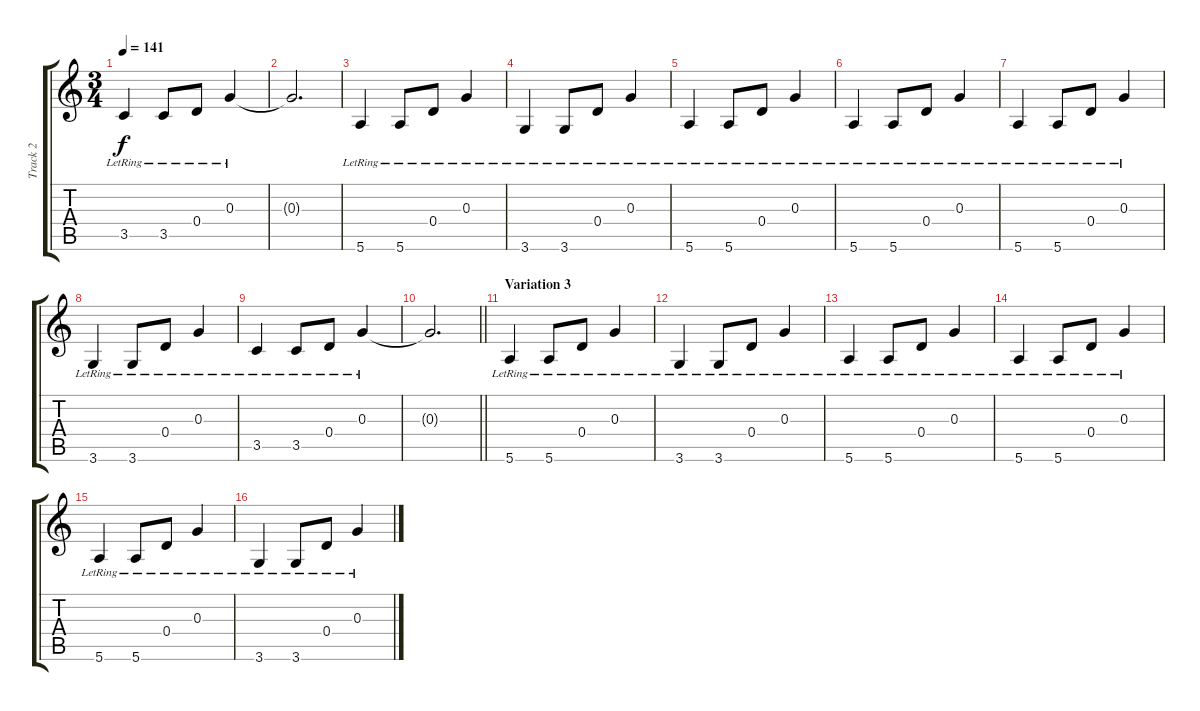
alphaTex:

\track ("Track 2" "Track 2") {instrument electricguitarjazz}
\staff {score tabs}
\tuning (E4 B3 G3 D3 A2 E2) {hide}
\ts (3 4)
\tempo 141
\clef g2
\ks c
3.5{lr}.4{dy f} 3.5{lr}.8 0.4{lr}.8 0.3{lr}.4 |
0.3{t}.2{d} |
5.6{lr}.4 5.6{lr}.8 0.4{lr}.8 0.3{lr}.4 |
3.6{lr}.4 3.6{lr}.8 0.4{lr}.8 0.3{lr}.4 |
5.6{lr}.4 5.6{lr}.8 0.4{lr}.8 0.3{lr}.4 |
5.6{lr}.4 5.6{lr}.8 0.4{lr}.8 0.3{lr}.4 |
5.6{lr}.4 5.6{lr}.8 0.4{lr}.8 0.3{lr}.4 |
3.6{lr}.4 3.6{lr}.8 0.4{lr}.8 0.3{lr}.4 |
3.5{lr}.4 3.5{lr}.8 0.4{lr}.8 0.3{lr}.4 |
\barLineRight lightlight
0.3{t}.2{d} |
\section ("" "Variation 3")
5.6{lr}.4 5.6{lr}.8 0.4{lr}.8 0.3{lr}.4 |
3.6{lr}.4 3.6{lr}.8 0.4{lr}.8 0.3{lr}.4 |
5.6{lr}.4 5.6{lr}.8 0.4{lr}.8 0.3{lr}.4 |
5.6{lr}.4 5.6{lr}.8 0.4{lr}.8 0.3{lr}.4 |
5.6{lr}.4 5.6{lr}.8 0.4{lr}.8 0.3{lr}.4 |
3.6{lr}.4 3.6{lr}.8 0.4{lr}.8 0.3{lr}.4
